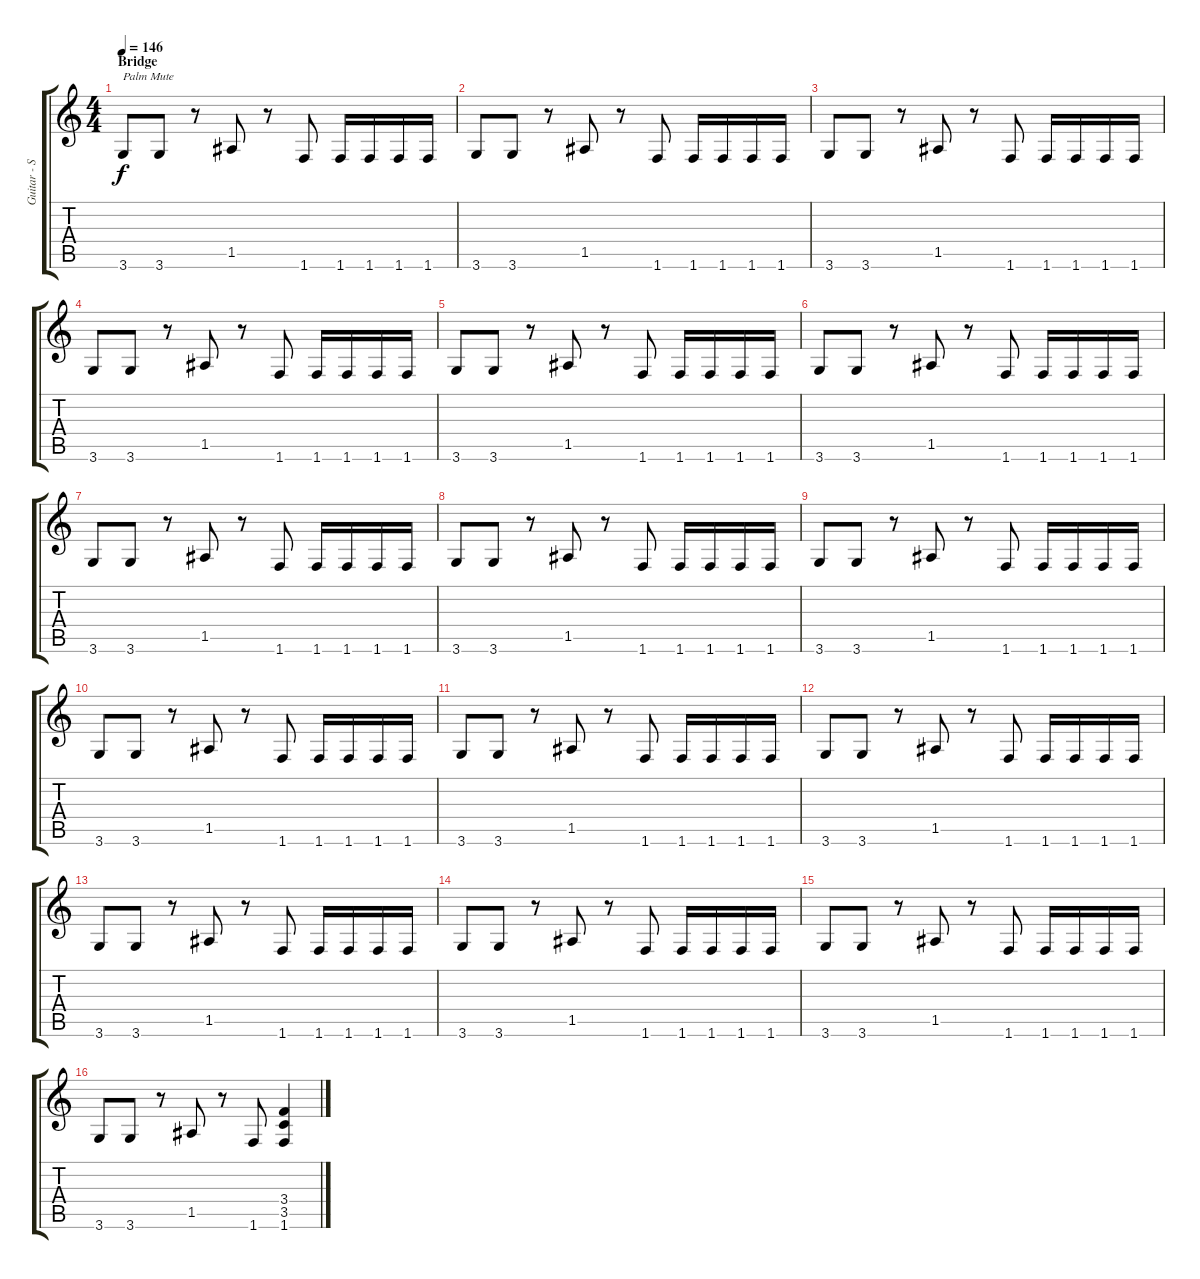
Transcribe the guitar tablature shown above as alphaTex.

\track ("Guitar - Stef Carpenter" "Guitar - S") {instrument distortionguitar}
\staff {score tabs}
\tuning (E4 B3 G3 D3 A2 E2) {hide}
\ts (4 4)
\section ("" "Bridge")
\tempo 146
\clef g2
\ks c
3.6.8{txt "Palm Mute" dy f volume 12} 3.6.8 r.8 1.5.8 r.8 1.6.8 1.6.16 1.6.16 1.6.16 1.6.16 |
3.6.8 3.6.8 r.8 1.5.8 r.8 1.6.8 1.6.16 1.6.16 1.6.16 1.6.16 |
3.6.8 3.6.8 r.8 1.5.8 r.8 1.6.8 1.6.16 1.6.16 1.6.16 1.6.16 |
3.6.8 3.6.8 r.8 1.5.8 r.8 1.6.8 1.6.16 1.6.16 1.6.16 1.6.16 |
3.6.8 3.6.8 r.8 1.5.8 r.8 1.6.8 1.6.16 1.6.16 1.6.16 1.6.16 |
3.6.8 3.6.8 r.8 1.5.8 r.8 1.6.8 1.6.16 1.6.16 1.6.16 1.6.16 |
3.6.8 3.6.8 r.8 1.5.8 r.8 1.6.8 1.6.16 1.6.16 1.6.16 1.6.16 |
3.6.8 3.6.8 r.8 1.5.8 r.8 1.6.8 1.6.16 1.6.16 1.6.16 1.6.16 |
3.6.8 3.6.8 r.8 1.5.8 r.8 1.6.8 1.6.16 1.6.16 1.6.16 1.6.16 |
3.6.8 3.6.8 r.8 1.5.8 r.8 1.6.8 1.6.16 1.6.16 1.6.16 1.6.16 |
3.6.8 3.6.8 r.8 1.5.8 r.8 1.6.8 1.6.16 1.6.16 1.6.16 1.6.16 |
3.6.8 3.6.8 r.8 1.5.8 r.8 1.6.8 1.6.16 1.6.16 1.6.16 1.6.16 |
3.6.8 3.6.8 r.8 1.5.8 r.8 1.6.8 1.6.16 1.6.16 1.6.16 1.6.16 |
3.6.8 3.6.8 r.8 1.5.8 r.8 1.6.8 1.6.16 1.6.16 1.6.16 1.6.16 |
3.6.8 3.6.8 r.8 1.5.8 r.8 1.6.8 1.6.16 1.6.16 1.6.16 1.6.16 |
3.6.8 3.6.8 r.8 1.5.8 r.8 1.6.8 (3.4 3.5 1.6).4{volume 14}
